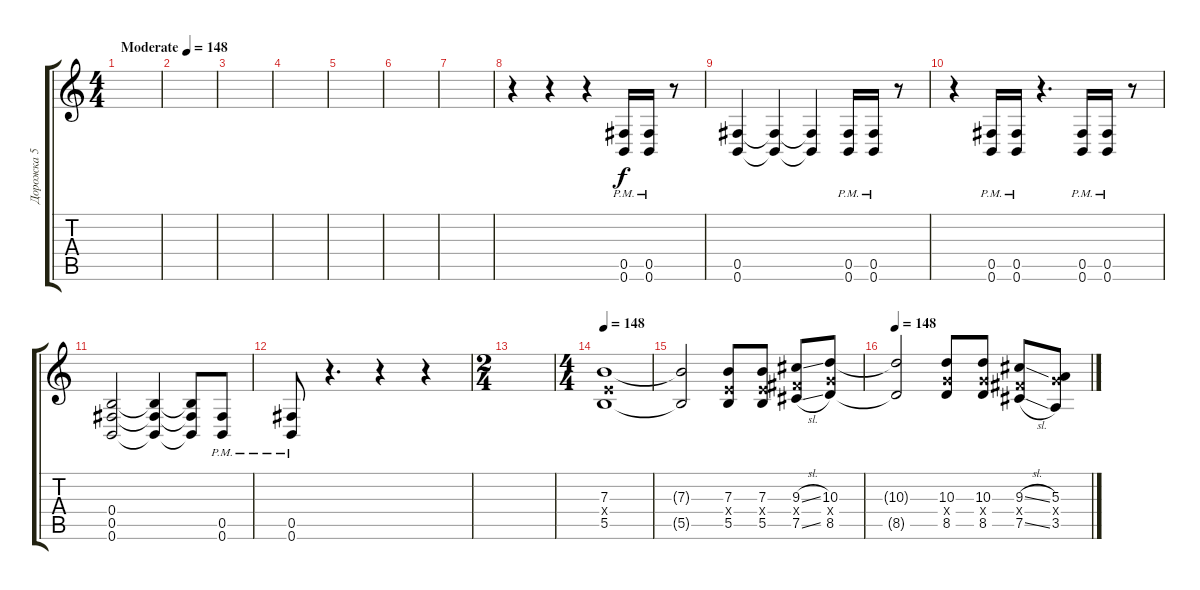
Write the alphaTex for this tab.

\track ("Дорожка 5" "Дорожка 5") {instrument distortionguitar}
\staff {score tabs}
\tuning (Db4 Ab3 E3 B2 Gb2 B1) {hide}
\ts (4 4)
\tempo (148 "Moderate")
\tempo 74
\tempo (148 "Moderate")
\clef g2
\ks c
|
|
|
|
|
|
|
r.4 r.4 r.4 (0.5{pm} 0.6{pm}).16 (0.5{pm} 0.6{pm}).16 r.8 |
(0.5 0.6).4 (0.5{t} 0.6{t}).4 (0.5{t} 0.6{t}).4 (0.5{pm} 0.6{pm}).16 (0.5{pm} 0.6{pm}).16 r.8 |
r.4 (0.5{pm} 0.6{pm}).16 (0.5{pm} 0.6{pm}).16 r.4{d} (0.5{pm} 0.6{pm}).16 (0.5{pm} 0.6{pm}).16 r.8 |
(0.4 0.5 0.6).2 (0.4{t} 0.5{t} 0.6{t}).4 (0.4{t} 0.5{t} 0.6{t}).8 (0.5{pm} 0.6{pm}).8 |
(0.5{pm} 0.6{pm}).8 r.4{d} r.4 r.4 |
\ts (2 4)
|
\ts (4 4)
\tempo 148
(7.3 5.4{x} 5.5).1 |
(7.3{t} 5.5{t}).2 (7.3 5.4{x} 5.5).8 (7.3 5.4{x} 5.5).8 (9.3{sl} 7.4{x} 7.5{sl}).8 (10.3 8.4{x} 8.5).8 |
\tempo 148
(10.3{t} 8.5{t}).2 (10.3 8.4{x} 8.5).8 (10.3 8.4{x} 8.5).8 (9.3{sl} 7.4{x} 7.5{sl}).8 (5.3 8.4{x} 3.5).8
